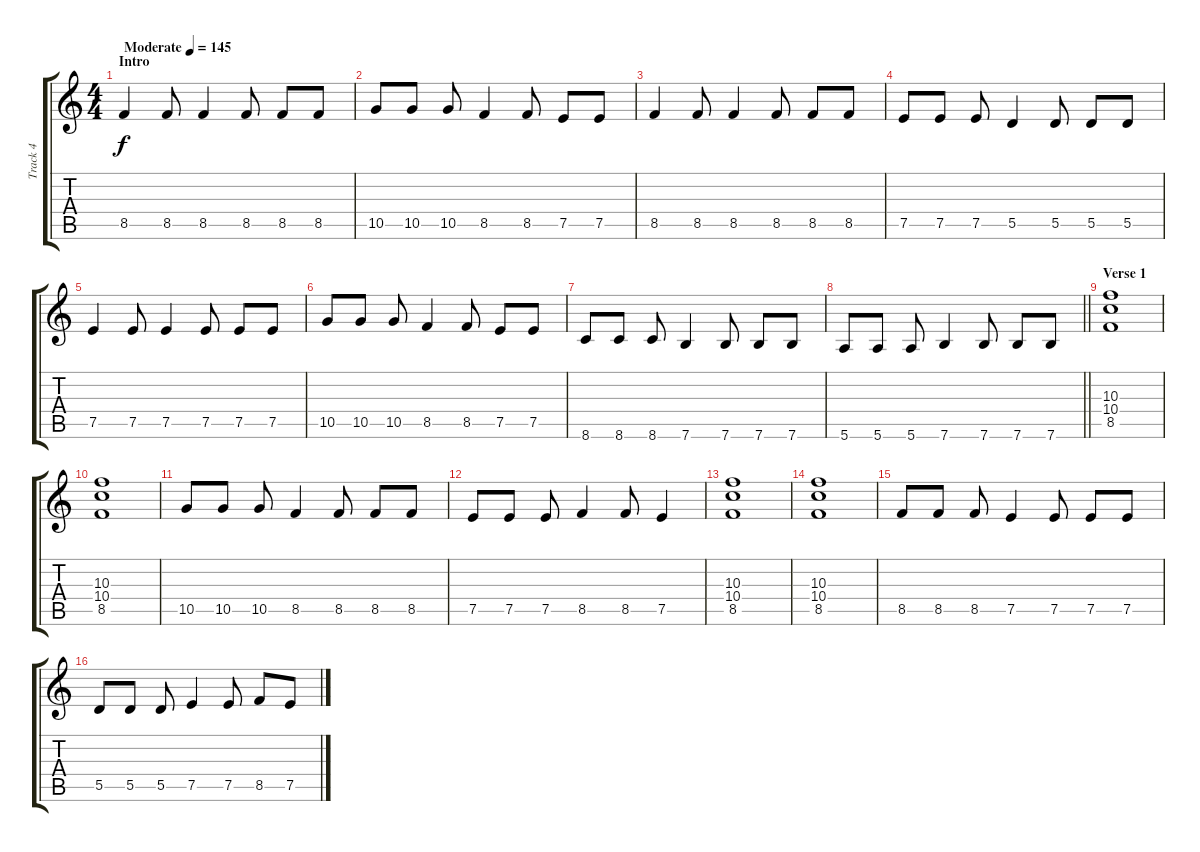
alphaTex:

\track ("Track 4" "Track 4") {instrument distortionguitar}
\staff {score tabs}
\tuning (E4 B3 G3 D3 A2 E2) {hide}
\ts (4 4)
\section ("" "Intro")
\tempo (145 "Moderate")
\clef g2
\ks c
8.5.4{dy f instrument distortionguitar} 8.5.8 8.5.4 8.5.8 8.5.8 8.5.8 |
10.5.8 10.5.8 10.5.8 8.5.4 8.5.8 7.5.8 7.5.8 |
8.5.4 8.5.8 8.5.4 8.5.8 8.5.8 8.5.8 |
7.5.8 7.5.8 7.5.8 5.5.4 5.5.8 5.5.8 5.5.8 |
7.5.4 7.5.8 7.5.4 7.5.8 7.5.8 7.5.8 |
10.5.8 10.5.8 10.5.8 8.5.4 8.5.8 7.5.8 7.5.8 |
8.6.8 8.6.8 8.6.8 7.6.4 7.6.8 7.6.8 7.6.8 |
\barLineRight lightlight
5.6.8 5.6.8 5.6.8 7.6.4 7.6.8 7.6.8 7.6.8 |
\section ("" "Verse 1")
(10.3 10.4 8.5).1 |
(10.3 10.4 8.5).1 |
10.5.8 10.5.8 10.5.8 8.5.4 8.5.8 8.5.8 8.5.8 |
7.5.8 7.5.8 7.5.8 8.5.4 8.5.8 7.5.4 |
(10.3 10.4 8.5).1 |
(10.3 10.4 8.5).1 |
8.5.8 8.5.8 8.5.8 7.5.4 7.5.8 7.5.8 7.5.8 |
5.5.8 5.5.8 5.5.8 7.5.4 7.5.8 8.5.8 7.5.8
